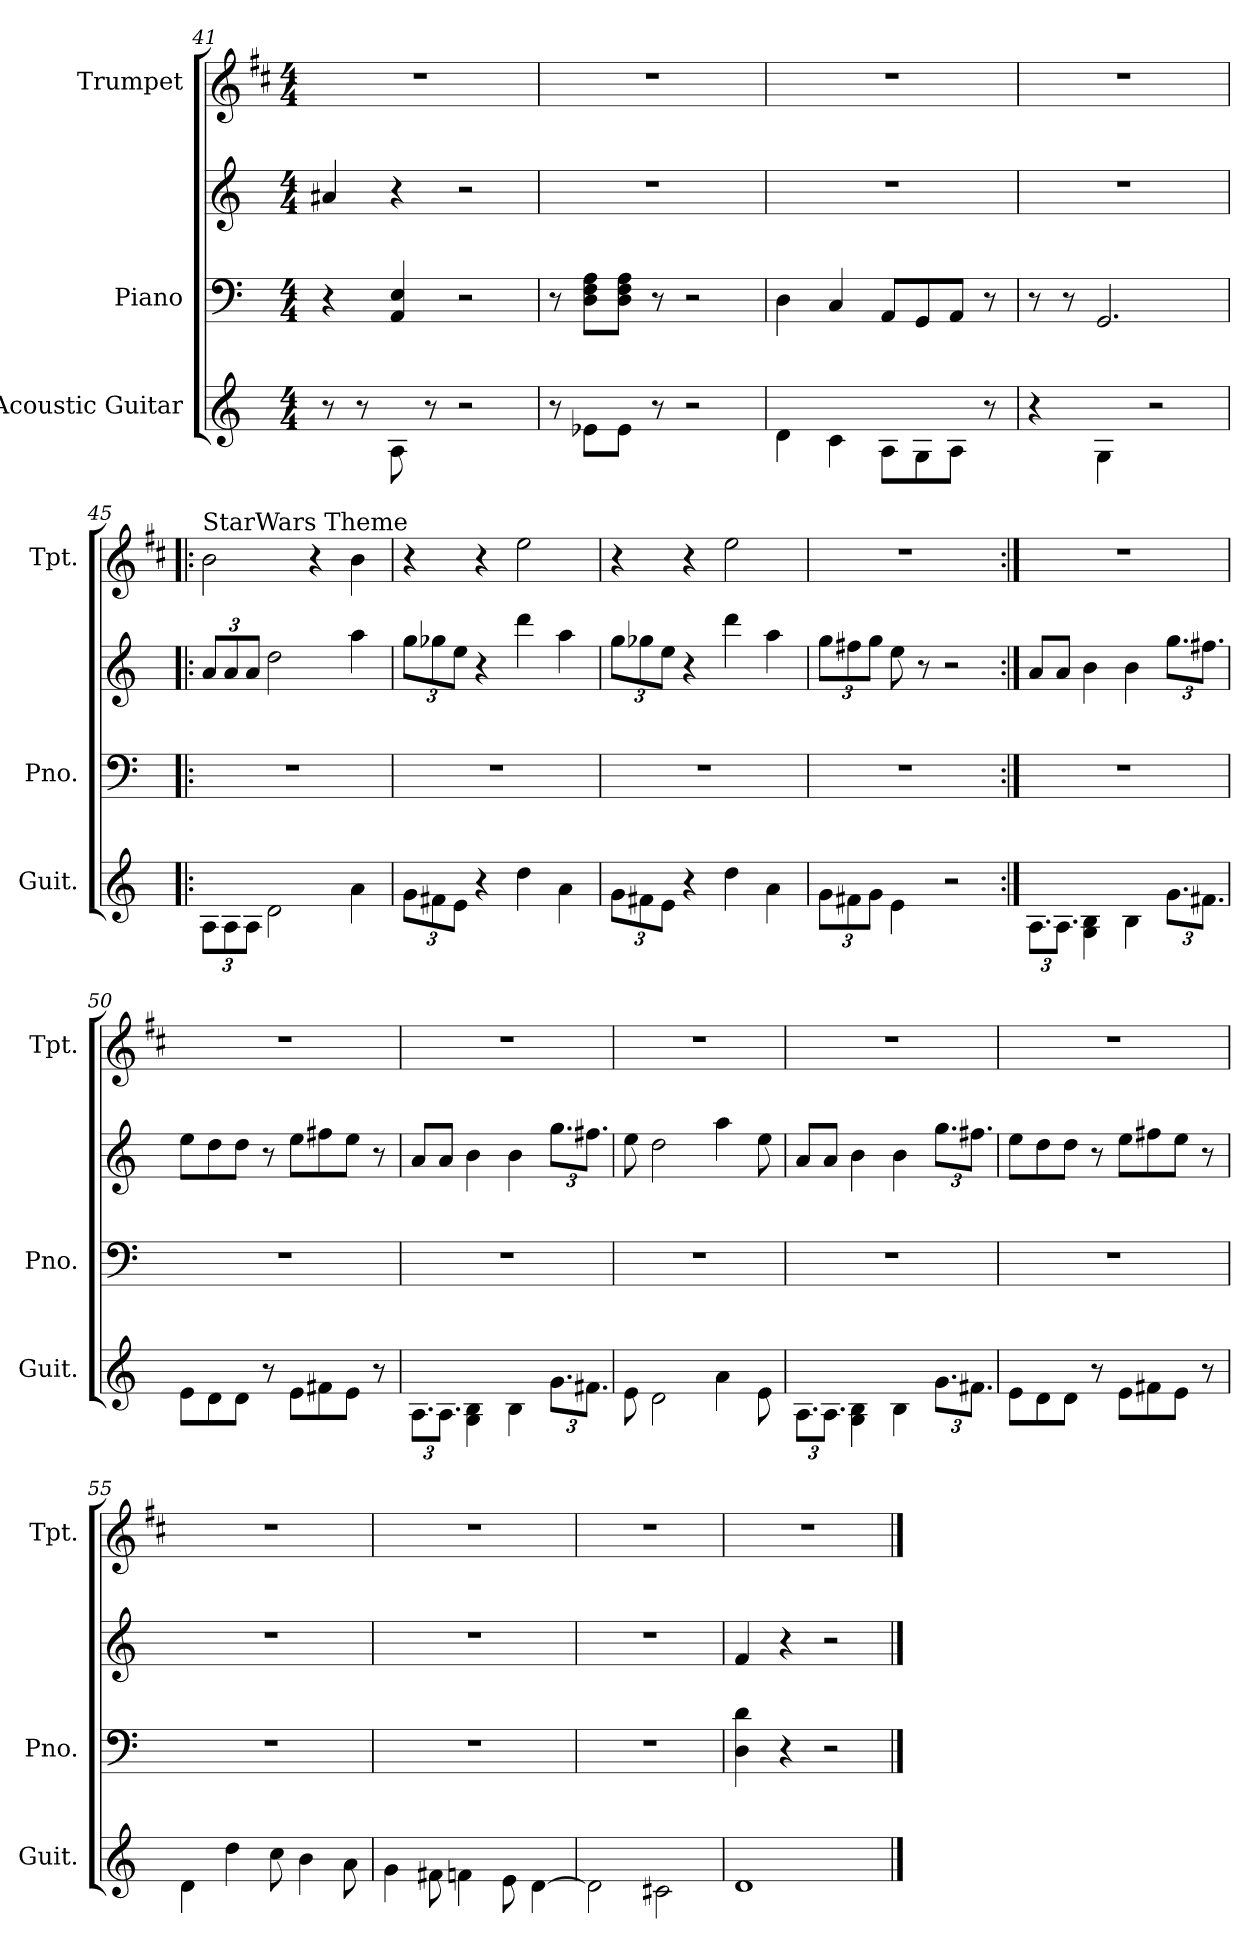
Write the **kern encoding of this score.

**kern	**kern	**kern	**kern
*part3	*part2	*part2	*part1
*staff4	*staff3	*staff2	*staff1
*I"Acoustic Guitar	*I"Piano	*	*I"Trumpet
*I'Guit.	*I'Pno.	*	*I'Tpt.
*	*clefF4	*clefG2	*clefG2
*	*	*	*ITrd1c2
*k[]	*k[]	*k[]	*k[]
*M4/4	*M4/4	*M4/4	*M4/4
=41	=41	=41	=41
8r	4r	4a#X/	1r
8r	.	.	.
8A\	4AA/ 4E/	4r	.
8r	.	.	.
2r	2r	2r	.
=42	=42	=42	=42
8r	8r	1r	1r
8e-\L	8D\ 8F\ 8A\L	.	.
8e-\J	8D\ 8F\ 8A\J	.	.
8r	8r	.	.
2r	2r	.	.
=43	=43	=43	=43
4d\	4D\	1r	1r
4c\	4C/	.	.
8A\L	8AA/L	.	.
8G\	8GG/	.	.
8A\J	8AA/J	.	.
8r	8r	.	.
=44	=44	=44	=44
4r	8r	1r	1r
.	8r	.	.
4G\	2.GG/	.	.
2r	.	.	.
=45!|:	=45!|:	=45!|:	=45!|:
*Xbrackettup	*	*Xbrackettup	*
!	!	!	!LO:TX:a:t=StarWars Theme
12A\L	1r	12a/L	2a\
12A\	.	12a/	.
12A\J	.	12a/J	.
2d\	.	2dd\	.
.	.	.	4r
4a\	.	4aa\	4a\
!!LO:PB:g=z
=46	=46	=46	=46
12g\L	1r	12gg\L	4r
12f#\	.	12gg-X\	.
12e\J	.	12ee\J	.
4r	.	4r	4r
4dd\	.	4ddd\	2dd\
4a\	.	4aa\	.
=47	=47	=47	=47
12g\L	1r	12gg\L	4r
12f#\	.	12gg-X\	.
12e\J	.	12ee\J	.
4r	.	4r	4r
4dd\	.	4ddd\	2dd\
4a\	.	4aa\	.
=48	=48	=48	=48
12g\L	1r	12gg\L	1r
12f#\	.	12ff#X\	.
12g\J	.	12gg\J	.
4e\	.	8ee\	.
.	.	8r	.
2r	.	2r	.
=49:|!	=49:|!	=49:|!	=49:|!
12.A\L	1r	8a/L	1r
12.A\J	.	8a/J	.
4G\ 4B\	.	4b\	.
4B\	.	4b\	.
12.g\L	.	12.gg\L	.
12.f#\J	.	12.ff#X\J	.
=50	=50	=50	=50
8e\L	1r	8ee\L	1r
8d\	.	8dd\	.
8d\J	.	8dd\J	.
8r	.	8r	.
8e\L	.	8ee\L	.
8f#\	.	8ff#X\	.
8e\J	.	8ee\J	.
8r	.	8r	.
!!LO:LB:g=z
=51	=51	=51	=51
12.A\L	1r	8a/L	1r
12.A\J	.	8a/J	.
4G\ 4B\	.	4b\	.
4B\	.	4b\	.
12.g\L	.	12.gg\L	.
12.f#\J	.	12.ff#X\J	.
=52	=52	=52	=52
8e\	1r	8ee\	1r
2d\	.	2dd\	.
4a\	.	4aa\	.
8e\	.	8ee\	.
=53	=53	=53	=53
12.A\L	1r	8a/L	1r
12.A\J	.	8a/J	.
4G\ 4B\	.	4b\	.
4B\	.	4b\	.
12.g\L	.	12.gg\L	.
12.f#\J	.	12.ff#X\J	.
=54	=54	=54	=54
8e\L	1r	8ee\L	1r
8d\	.	8dd\	.
8d\J	.	8dd\J	.
8r	.	8r	.
8e\L	.	8ee\L	.
8f#\	.	8ff#X\	.
8e\J	.	8ee\J	.
8r	.	8r	.
=55	=55	=55	=55
4d\	1r	1r	1r
4dd\	.	.	.
8cc\	.	.	.
4b\	.	.	.
8a\	.	.	.
!!LO:PB:g=z
=56	=56	=56	=56
4g\	1r	1r	1r
8f#\	.	.	.
4f\	.	.	.
8e\	.	.	.
[4d\	.	.	.
=57	=57	=57	=57
2d\]	1r	1r	1r
2c#\	.	.	.
=58	=58	=58	=58
1d	4D\ 4d\	4f/	1r
.	4r	4r	.
.	2r	2r	.
==	==	==	==
*-	*-	*-	*-
